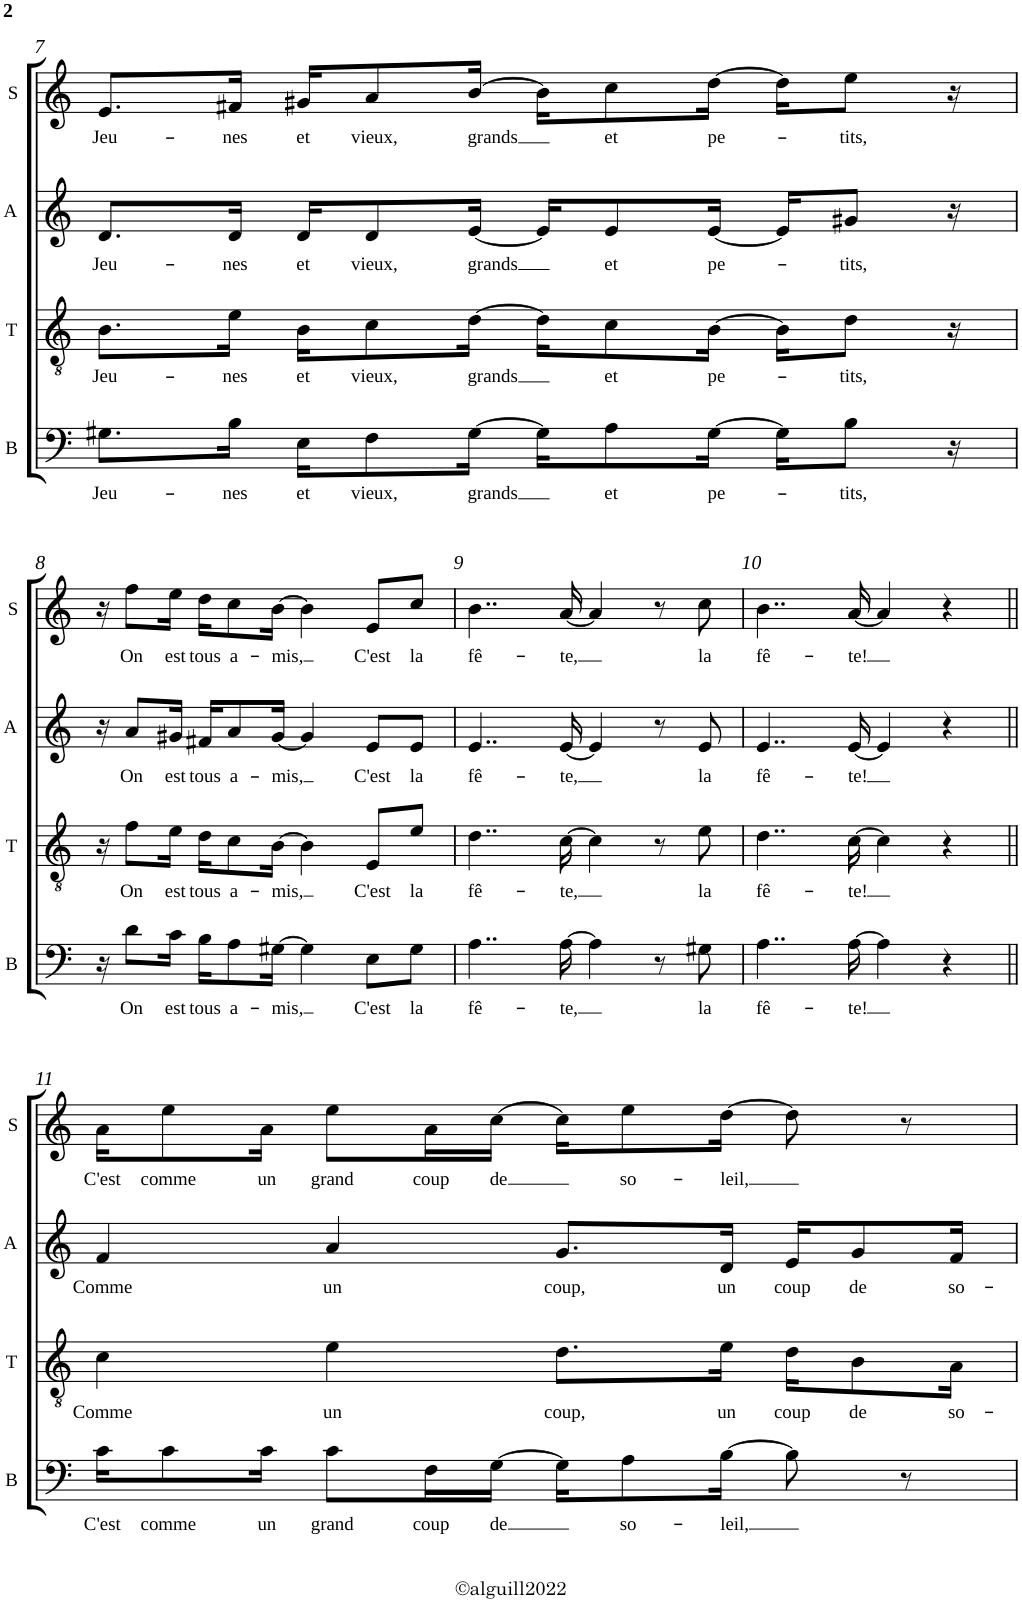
**kern	**text	**kern	**text	**kern	**text	**kern	**text
*part4	*part4	*part3	*part3	*part2	*part2	*part1	*part1
*staff4	*staff4	*staff3	*staff3	*staff2	*staff2	*staff1	*staff1
*I"Basse	*	*I"Ténor	*	*I"Alto	*	*I"Soprano	*
*I'B	*	*I'T	*	*I'A	*	*I'S	*
!!LO:PB:g=z
*clefF4	*	*clefGv2	*	*clefG2	*	*clefG2	*
*	*	*Trd1c2	*	*Trd4c7	*	*	*
*k[]	*	*k[]	*	*k[]	*	*k[]	*
*M4/4	*	*M4/4	*	*M4/4	*	*M4/4	*
=7	=7	=7	=7	=7	=7	=7	=7
!	!LO:LY:b	!	!LO:LY:b	!	!LO:LY:b	!	!LO:LY:b
8.G#X\L	Jeu-	8.B\L	Jeu-	8.d/L	Jeu-	8.e/L	Jeu-
!	!LO:LY:b	!	!LO:LY:b	!	!LO:LY:b	!	!LO:LY:b
16B\Jk	-nes	16e\Jk	-nes	16d/Jk	-nes	16f#X/Jk	-nes
!	!LO:LY:b	!	!LO:LY:b	!	!LO:LY:b	!	!LO:LY:b
16E\KL	et	16B\KL	et	16d/KL	et	16g#X/KL	et
!	!LO:LY:b	!	!LO:LY:b	!	!LO:LY:b	!	!LO:LY:b
8F\	vieux,	8c\	vieux,	8d/	vieux,	8a/	vieux,
!	!LO:LY:b	!	!LO:LY:b	!	!LO:LY:b	!	!LO:LY:b
[16G#\Jk	grands	[16d\Jk	grands	[16e/Jk	grands	[16b/Jk	grands
16G#\KL]	.	16d\KL]	.	16e/KL]	.	16b\KL]	.
!	!LO:LY:b	!	!LO:LY:b	!	!LO:LY:b	!	!LO:LY:b
8A\	et	8c\	et	8e/	et	8cc\	et
!	!LO:LY:b	!	!LO:LY:b	!	!LO:LY:b	!	!LO:LY:b
[16G#\Jk	pe-	[16B\Jk	pe-	[16e/Jk	pe-	[16dd\Jk	pe-
16G#\KL]	.	16B\KL]	.	16e/KL]	.	16dd\KL]	.
!	!LO:LY:b	!	!LO:LY:b	!	!LO:LY:b	!	!LO:LY:b
8B\J	-tits,	8d\J	-tits,	8g#X/J	-tits,	8ee\J	-tits,
16r	.	16r	.	16r	.	16r	.
!!LO:LB:g=z
=8	=8	=8	=8	=8	=8	=8	=8
16r	.	16r	.	16r	.	16r	.
!	!LO:LY:b	!	!LO:LY:b	!	!LO:LY:b	!	!LO:LY:b
8d\L	On	8f\L	On	8a/L	On	8ff\L	On
!	!LO:LY:b	!	!LO:LY:b	!	!LO:LY:b	!	!LO:LY:b
16c\Jk	est	16e\Jk	est	16g#X/Jk	est	16ee\Jk	est
!	!LO:LY:b	!	!LO:LY:b	!	!LO:LY:b	!	!LO:LY:b
16B\KL	tous	16d\KL	tous	16f#X/KL	tous	16dd\KL	tous
!	!LO:LY:b	!	!LO:LY:b	!	!LO:LY:b	!	!LO:LY:b
8A\	a-	8c\	a-	8a/	a-	8cc\	a-
!	!LO:LY:b	!	!LO:LY:b	!	!LO:LY:b	!	!LO:LY:b
[16G#X\Jk	-mis,	[16B\Jk	-mis,	[16g#/Jk	-mis,	[16b\Jk	-mis,
4G#\]	.	4B\]	.	4g#/]	.	4b\]	.
!	!LO:LY:b	!	!LO:LY:b	!	!LO:LY:b	!	!LO:LY:b
8E\L	C'est	8E/L	C'est	8e/L	C'est	8e/L	C'est
!	!LO:LY:b	!	!LO:LY:b	!	!LO:LY:b	!	!LO:LY:b
8G#\J	la	8e/J	la	8e/J	la	8cc/J	la
=9	=9	=9	=9	=9	=9	=9	=9
!	!LO:LY:b	!	!LO:LY:b	!	!LO:LY:b	!	!LO:LY:b
4..A\	fê-	4..d\	fê-	4..e/	fê-	4..b\	fê-
!	!LO:LY:b	!	!LO:LY:b	!	!LO:LY:b	!	!LO:LY:b
[16A\	-te,	[16c\	-te,	[16e/	-te,	[16a/	-te,
4A\]	.	4c\]	.	4e/]	.	4a/]	.
8r	.	8r	.	8r	.	8r	.
!	!LO:LY:b	!	!LO:LY:b	!	!LO:LY:b	!	!LO:LY:b
8G#X\	la	8e\	la	8e/	la	8cc\	la
=10	=10	=10	=10	=10	=10	=10	=10
!	!LO:LY:b	!	!LO:LY:b	!	!LO:LY:b	!	!LO:LY:b
4..A\	fê-	4..d\	fê-	4..e/	fê-	4..b\	fê-
!	!LO:LY:b	!	!LO:LY:b	!	!LO:LY:b	!	!LO:LY:b
[16A\	-te!	[16c\	-te!	[16e/	-te!	[16a/	-te!
4A\]	.	4c\]	.	4e/]	.	4a/]	.
4r	.	4r	.	4r	.	4r	.
!!LO:LB:g=z
=11||	=11||	=11||	=11||	=11||	=11||	=11||	=11||
!	!LO:LY:b	!	!LO:LY:b	!	!LO:LY:b	!	!LO:LY:b
16c\KL	C'est	4c\	Comme	4f/	Comme	16a\KL	C'est
!	!LO:LY:b	!	!	!	!	!	!LO:LY:b
8c\	comme	.	.	.	.	8ee\	comme
!	!LO:LY:b	!	!	!	!	!	!LO:LY:b
16c\Jk	un	.	.	.	.	16a\Jk	un
!	!LO:LY:b	!	!LO:LY:b	!	!LO:LY:b	!	!LO:LY:b
8c\L	grand	4e\	un	4a/	un	8ee\L	grand
!	!LO:LY:b	!	!	!	!	!	!LO:LY:b
16F\L	coup	.	.	.	.	16a\L	coup
!	!LO:LY:b	!	!	!	!	!	!LO:LY:b
[16G\JJ	de	.	.	.	.	[16cc\JJ	de
!	!	!	!LO:LY:b	!	!LO:LY:b	!	!
16G\KL]	.	8.d\L	coup,	8.g/L	coup,	16cc\KL]	.
!	!LO:LY:b	!	!	!	!	!	!LO:LY:b
8A\	so-	.	.	.	.	8ee\	so-
!	!LO:LY:b	!	!LO:LY:b	!	!LO:LY:b	!	!LO:LY:b
[16B\Jk	-leil,	16e\Jk	un	16d/Jk	un	[16dd\Jk	-leil,
!	!	!	!LO:LY:b	!	!LO:LY:b	!	!
8B\]	.	16d\KL	coup	16e/KL	coup	8dd\]	.
!	!	!	!LO:LY:b	!	!LO:LY:b	!	!
.	.	8B\	de	8g/	de	.	.
8r	.	.	.	.	.	8r	.
!	!	!	!LO:LY:b	!	!LO:LY:b	!	!
.	.	16A\Jk	so-	16f/Jk	so-	.	.
=	=	=	=	=	=	=	=
*-	*-	*-	*-	*-	*-	*-	*-
